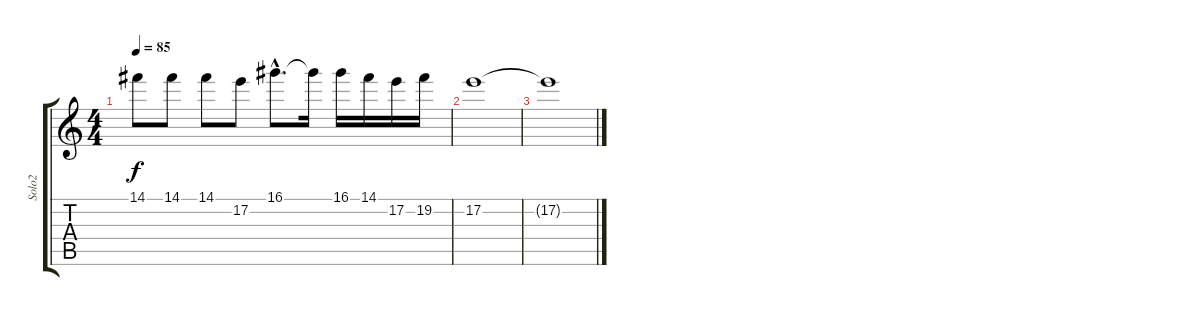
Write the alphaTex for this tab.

\track ("Solo2" "Solo2") {instrument distortionguitar}
\staff {score tabs}
\tuning (E4 B3 G3 D3 A2 E2) {hide}
\ts (4 4)
\tempo 85
\clef g2
\ks c
14.1{t}.8{dy f} 14.1.8 14.1.8 17.2.8 16.1{hac}.8{d} 16.1{t}.16 16.1.16 14.1.16 17.2.16 19.2.16 |
17.2.1 |
17.2{t}.1
